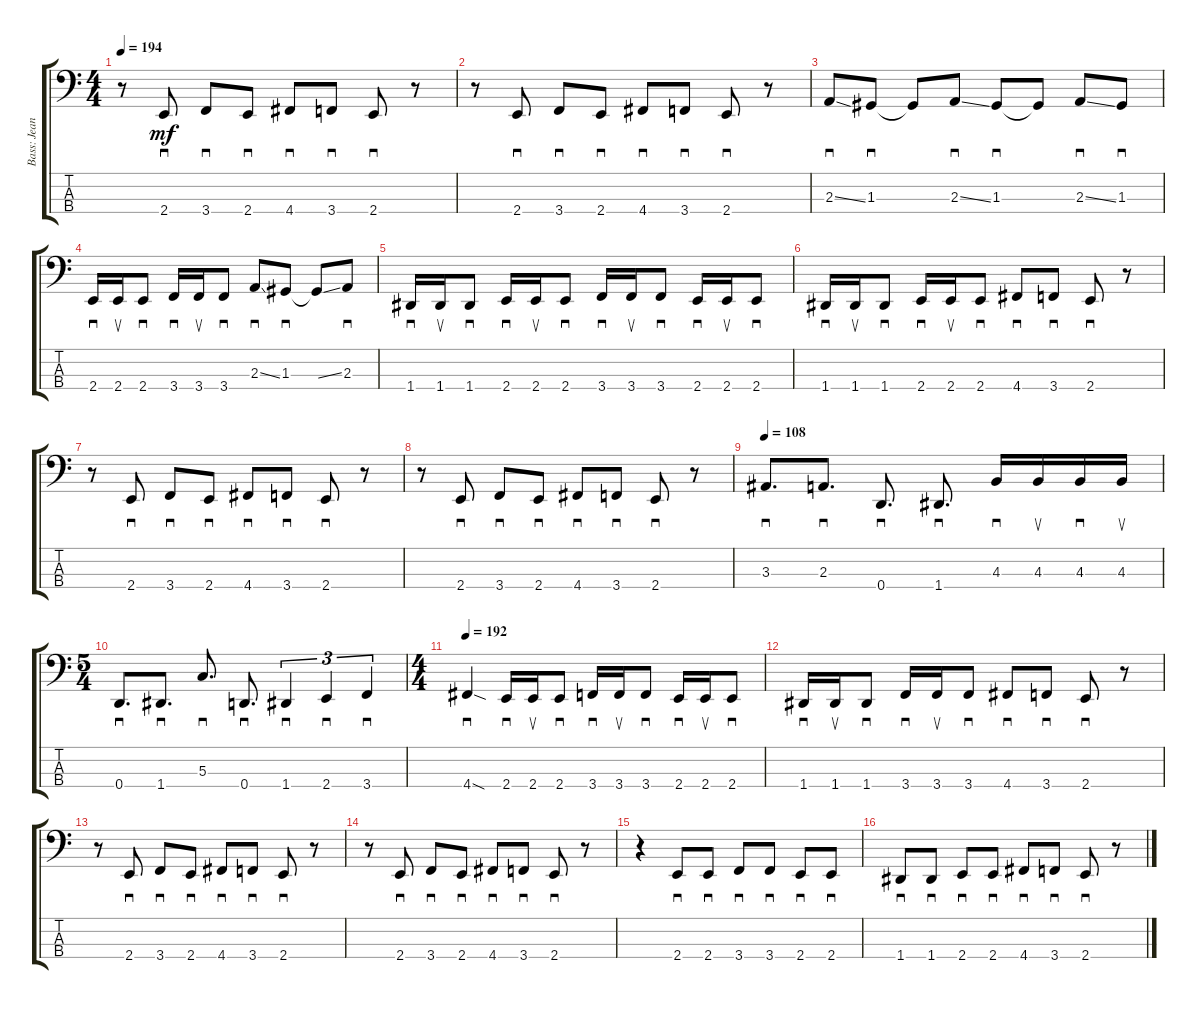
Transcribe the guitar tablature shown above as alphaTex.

\track ("Bass: Jean-Michel Labadie" "Bass: Jean") {instrument electricbasspick}
\staff {score tabs}
\tuning (F2 C2 G1 D1) {hide}
\ts (4 4)
\tempo 194
\clef f4
\ks c
r.8{dy mf} 2.4.8{sd} 3.4.8{sd} 2.4.8{sd} 4.4.8{sd} 3.4.8{sd} 2.4.8{sd} r.8 |
r.8 2.4.8{sd} 3.4.8{sd} 2.4.8{sd} 4.4.8{sd} 3.4.8{sd} 2.4.8{sd} r.8 |
2.3{ss}.8{sd} 1.3.8{sd} 1.3{t}.8 2.3{ss}.8{sd} 1.3.8{sd} 1.3{t}.8 2.3{ss}.8{sd} 1.3.8{sd} |
2.4.16{sd} 2.4.16{su} 2.4.8{sd} 3.4.16{sd} 3.4.16{su} 3.4.8{sd} 2.3{ss}.8{sd} 1.3.8{sd} 1.3{ss t}.8 2.3.8{sd} |
1.4.16{sd} 1.4.16{su} 1.4.8{sd} 2.4.16{sd} 2.4.16{su} 2.4.8{sd} 3.4.16{sd} 3.4.16{su} 3.4.8{sd} 2.4.16{sd} 2.4.16{su} 2.4.8{sd} |
1.4.16{sd} 1.4.16{su} 1.4.8{sd} 2.4.16{sd} 2.4.16{su} 2.4.8{sd} 4.4.8{sd} 3.4.8{sd} 2.4.8{sd} r.8 |
r.8 2.4.8{sd} 3.4.8{sd} 2.4.8{sd} 4.4.8{sd} 3.4.8{sd} 2.4.8{sd} r.8 |
r.8 2.4.8{sd} 3.4.8{sd} 2.4.8{sd} 4.4.8{sd} 3.4.8{sd} 2.4.8{sd} r.8 |
\tempo 108
3.3.8{d sd} 2.3.8{d sd} 0.4.8{d sd} 1.4.8{d sd} 4.3.16{sd} 4.3.16{su} 4.3.16{sd} 4.3.16{su} |
\ts (5 4)
0.4.8{d sd} 1.4.8{d sd} 5.3.8{d sd} 0.4.8{d sd} 1.4.4{sd tu (3 2)} 2.4.4{sd tu (3 2)} 3.4.4{sd tu (3 2)} |
\ts (4 4)
\tempo 192
4.4{sod}.4{sd} 2.4.16{sd} 2.4.16{su} 2.4.8{sd} 3.4.16{sd} 3.4.16{su} 3.4.8{sd} 2.4.16{sd} 2.4.16{su} 2.4.8{sd} |
1.4.16{sd} 1.4.16{su} 1.4.8{sd} 3.4.16{sd} 3.4.16{su} 3.4.8{sd} 4.4.8{sd} 3.4.8{sd} 2.4.8{sd} r.8 |
r.8 2.4.8{sd} 3.4.8{sd} 2.4.8{sd} 4.4.8{sd} 3.4.8{sd} 2.4.8{sd} r.8 |
r.8 2.4.8{sd} 3.4.8{sd} 2.4.8{sd} 4.4.8{sd} 3.4.8{sd} 2.4.8{sd} r.8 |
r.4 2.4.8{sd} 2.4.8{sd} 3.4.8{sd} 3.4.8{sd} 2.4.8{sd} 2.4.8{sd} |
1.4.8{sd} 1.4.8{sd} 2.4.8{sd} 2.4.8{sd} 4.4.8{sd} 3.4.8{sd} 2.4.8{sd} r.8
